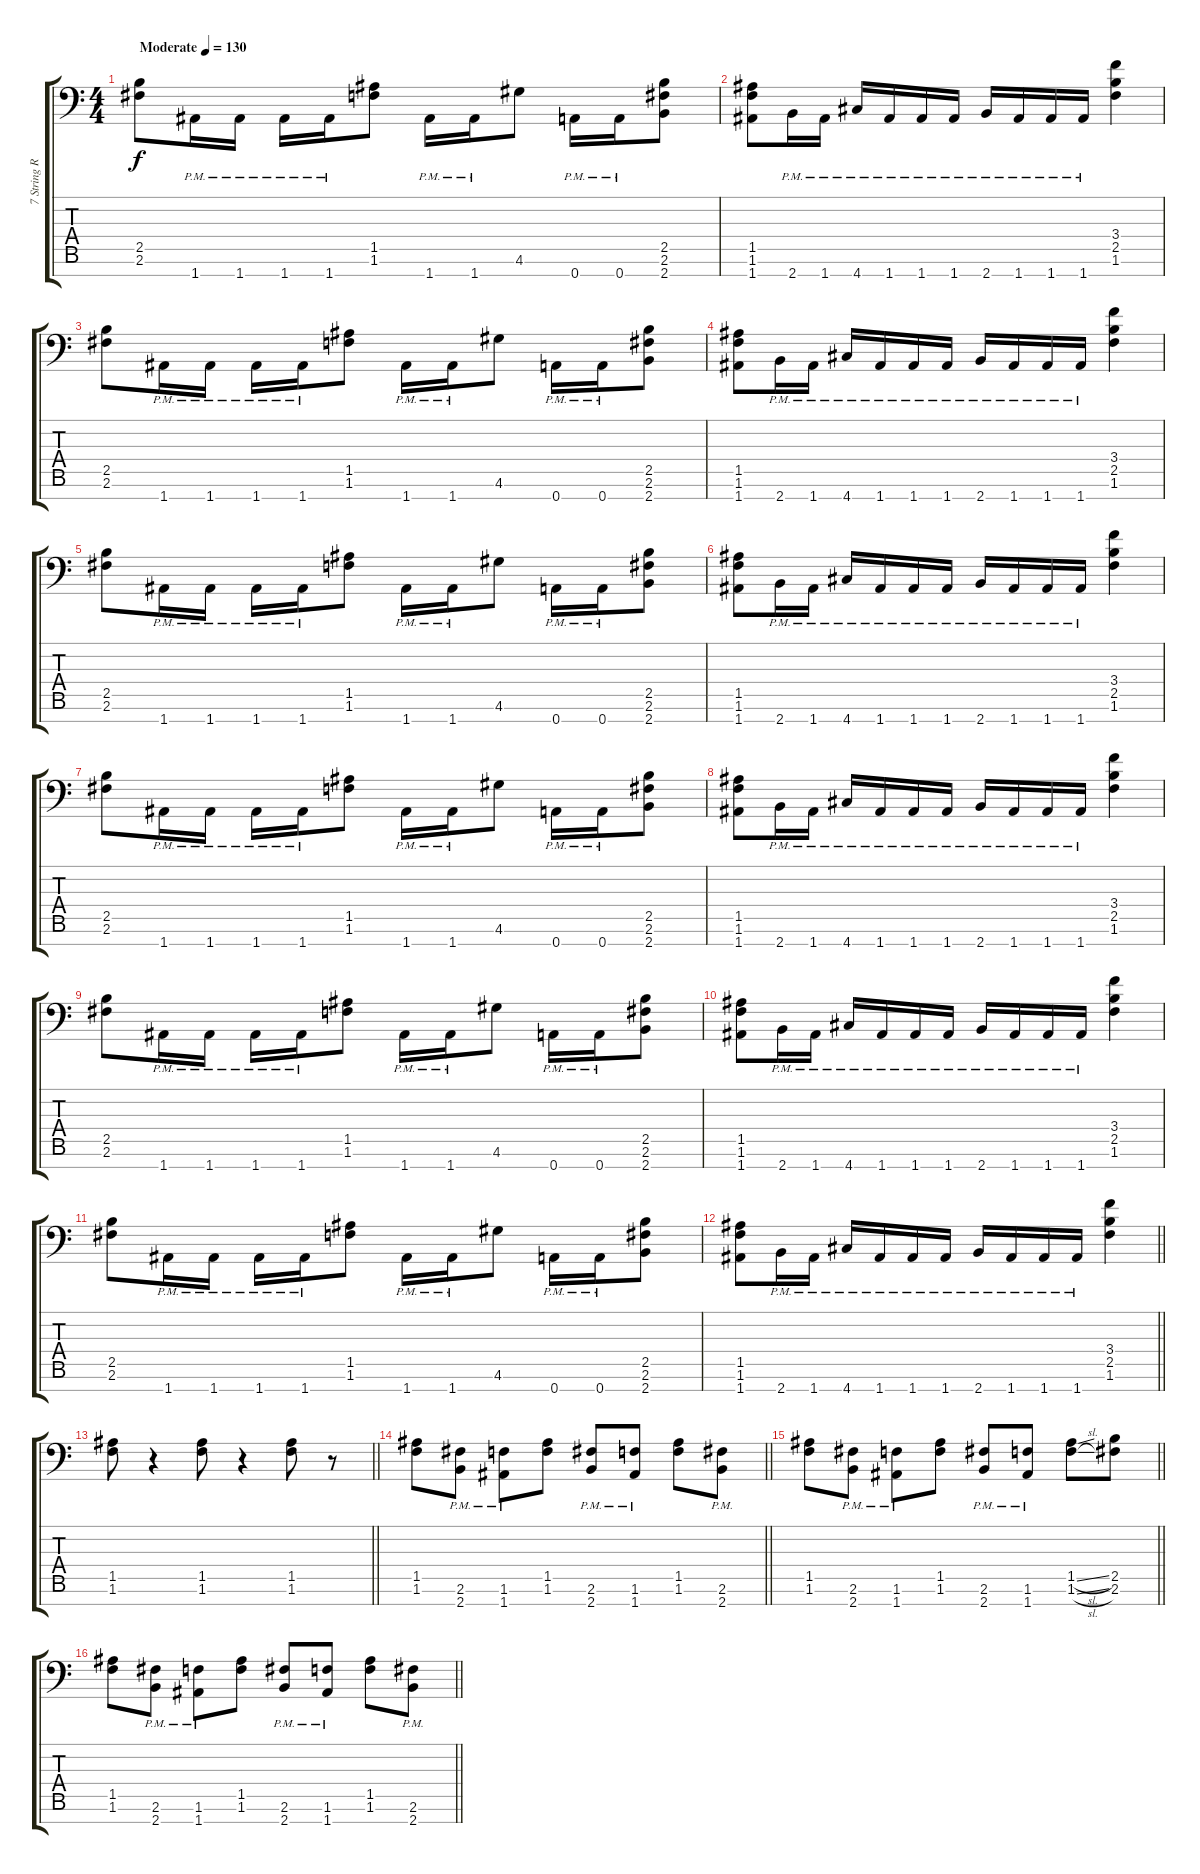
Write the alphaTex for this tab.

\track ("7 String Right" "7 String R") {solo instrument distortionguitar}
\staff {score tabs}
\tuning (E4 B3 G3 D3 A2 E2 A1) {hide}
\ts (4 4)
\section ("" "")
\tempo (130 "Moderate")
\clef f4
\ks c
(2.5 2.6).8{dy f instrument distortionguitar} 1.7{pm}.16 1.7{pm}.16 1.7{pm}.16 1.7{pm}.16 (1.5 1.6).8 1.7{pm}.16 1.7{pm}.16 4.6.8 0.7{pm}.16 0.7{pm}.16 (2.5 2.6 2.7).8 |
(1.5 1.6 1.7).8 2.7{pm}.16 1.7{pm}.16 4.7{pm}.16 1.7{pm}.16 1.7{pm}.16 1.7{pm}.16 2.7{pm}.16 1.7{pm}.16 1.7{pm}.16 1.7{pm}.16 (3.4 2.5 1.6).4 |
(2.5 2.6).8 1.7{pm}.16 1.7{pm}.16 1.7{pm}.16 1.7{pm}.16 (1.5 1.6).8 1.7{pm}.16 1.7{pm}.16 4.6.8 0.7{pm}.16 0.7{pm}.16 (2.5 2.6 2.7).8 |
(1.5 1.6 1.7).8 2.7{pm}.16 1.7{pm}.16 4.7{pm}.16 1.7{pm}.16 1.7{pm}.16 1.7{pm}.16 2.7{pm}.16 1.7{pm}.16 1.7{pm}.16 1.7{pm}.16 (3.4 2.5 1.6).4 |
(2.5 2.6).8 1.7{pm}.16 1.7{pm}.16 1.7{pm}.16 1.7{pm}.16 (1.5 1.6).8 1.7{pm}.16 1.7{pm}.16 4.6.8 0.7{pm}.16 0.7{pm}.16 (2.5 2.6 2.7).8 |
(1.5 1.6 1.7).8 2.7{pm}.16 1.7{pm}.16 4.7{pm}.16 1.7{pm}.16 1.7{pm}.16 1.7{pm}.16 2.7{pm}.16 1.7{pm}.16 1.7{pm}.16 1.7{pm}.16 (3.4 2.5 1.6).4 |
(2.5 2.6).8 1.7{pm}.16 1.7{pm}.16 1.7{pm}.16 1.7{pm}.16 (1.5 1.6).8 1.7{pm}.16 1.7{pm}.16 4.6.8 0.7{pm}.16 0.7{pm}.16 (2.5 2.6 2.7).8 |
(1.5 1.6 1.7).8 2.7{pm}.16 1.7{pm}.16 4.7{pm}.16 1.7{pm}.16 1.7{pm}.16 1.7{pm}.16 2.7{pm}.16 1.7{pm}.16 1.7{pm}.16 1.7{pm}.16 (3.4 2.5 1.6).4 |
(2.5 2.6).8 1.7{pm}.16 1.7{pm}.16 1.7{pm}.16 1.7{pm}.16 (1.5 1.6).8 1.7{pm}.16 1.7{pm}.16 4.6.8 0.7{pm}.16 0.7{pm}.16 (2.5 2.6 2.7).8 |
(1.5 1.6 1.7).8 2.7{pm}.16 1.7{pm}.16 4.7{pm}.16 1.7{pm}.16 1.7{pm}.16 1.7{pm}.16 2.7{pm}.16 1.7{pm}.16 1.7{pm}.16 1.7{pm}.16 (3.4 2.5 1.6).4 |
(2.5 2.6).8 1.7{pm}.16 1.7{pm}.16 1.7{pm}.16 1.7{pm}.16 (1.5 1.6).8 1.7{pm}.16 1.7{pm}.16 4.6.8 0.7{pm}.16 0.7{pm}.16 (2.5 2.6 2.7).8 |
\barLineRight lightlight
(1.5 1.6 1.7).8 2.7{pm}.16 1.7{pm}.16 4.7{pm}.16 1.7{pm}.16 1.7{pm}.16 1.7{pm}.16 2.7{pm}.16 1.7{pm}.16 1.7{pm}.16 1.7{pm}.16 (3.4 2.5 1.6).4 |
\section ("" "")
\barLineRight lightlight
(1.5 1.6).8 r.4 (1.5 1.6).8 r.4 (1.5 1.6).8 r.8 |
\section ("" "")
\barLineRight lightlight
(1.5 1.6).8 (2.6{pm} 2.7{pm}).8 (1.6{pm} 1.7{pm}).8 (1.5 1.6).8 (2.6{pm} 2.7{pm}).8 (1.6{pm} 1.7{pm}).8 (1.5 1.6).8 (2.6{pm} 2.7{pm}).8 |
\barLineRight lightlight
(1.5 1.6).8 (2.6{pm} 2.7{pm}).8 (1.6{pm} 1.7{pm}).8 (1.5 1.6).8 (2.6{pm} 2.7{pm}).8 (1.6{pm} 1.7{pm}).8 (1.5{sl} 1.6{sl}).8 (2.5 2.6).8 |
\barLineRight lightlight
(1.5 1.6).8 (2.6{pm} 2.7{pm}).8 (1.6{pm} 1.7{pm}).8 (1.5 1.6).8 (2.6{pm} 2.7{pm}).8 (1.6{pm} 1.7{pm}).8 (1.5 1.6).8 (2.6{pm} 2.7{pm}).8
